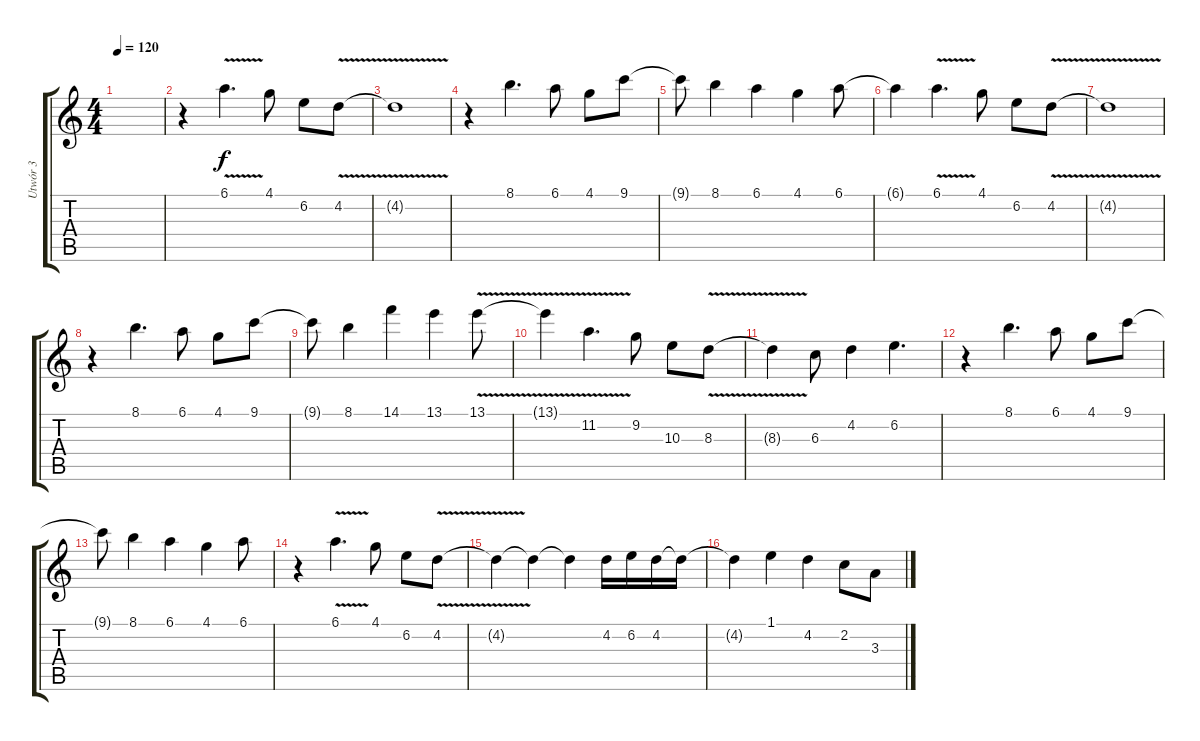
\track ("Utwór 3" "Utwór 3") {instrument overdrivenguitar}
\staff {score tabs}
\tuning (Eb4 Bb3 Gb3 Db3 Ab2 Eb2) {hide}
\ts (4 4)
\tempo 120
\clef g2
\ks c
|
r.4 6.1{v}.4{d} 4.1.8 6.2.8 4.2{v}.8 |
4.2{t}.1 |
r.4 8.1.4{d} 6.1.8 4.1.8 9.1.8 |
9.1{t}.8 8.1.4 6.1.4 4.1.4 6.1.8 |
6.1{t}.4 6.1{v}.4{d} 4.1.8 6.2.8 4.2{v}.8 |
4.2{t}.1 |
r.4 8.1.4{d} 6.1.8 4.1.8 9.1.8 |
9.1{t}.8 8.1.4 14.1.4 13.1.4 13.1{v}.8 |
13.1{t}.4 11.2{v}.4{d} 9.2.8 10.3.8 8.3{v}.8 |
8.3{t}.4 6.3.8 4.2.4 6.2.4{d} |
r.4 8.1.4{d} 6.1.8 4.1.8 9.1.8 |
9.1{t}.8 8.1.4 6.1.4 4.1.4 6.1.8 |
r.4 6.1{v}.4{d} 4.1.8 6.2.8 4.2{v}.8 |
4.2{t}.4 4.2{t}.4 4.2{t}.4 4.2.16 6.2.16 4.2.16 4.2{t}.16 |
4.2{t}.4 1.1.4 4.2.4 2.2.8 3.3.8
